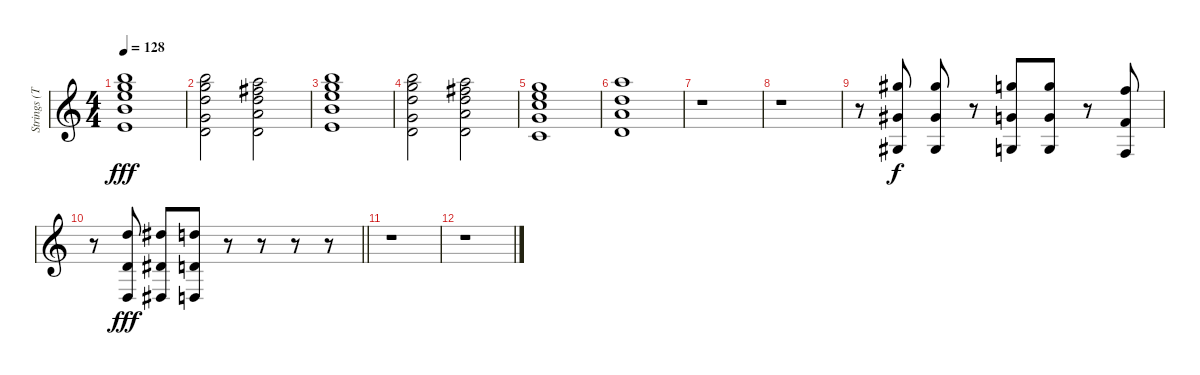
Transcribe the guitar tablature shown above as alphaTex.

\track ("Strings (Toumas)" "Strings (T") {instrument stringensemble1}
\staff {score}
\tuning (E4 B3 G3 D3 A2 E2) {hide}
\ts (4 4)
\tempo 128
\clef g2
\ks c
(0.1 17.2 28.3 29.4 26.5).1{dy fff} |
(19.1 20.2 19.3 17.4 17.5).2 (10.1 19.2 26.3 12.4 24.5).2 |
(0.1 17.2 28.3 29.4 26.5).1 |
(19.1 20.2 19.3 17.4 17.5).2 (10.1 19.2 26.3 12.4 24.5).2 |
(8.1 17.2 24.3 10.4 22.5).1 |
(5.1 3.2 26.3 29.5).1 |
r.1 |
r.1 |
r.8 (4.1 21.2 1.3).8{dy f} (4.1 21.2 1.3).8 r.8 (3.1 20.2 0.3).8 (3.1 20.2 0.3).8 r.8 (1.1 18.2 3.4).8 |
\barLineRight lightlight
r.8 (10.1 3.2 0.4).8{dy fff} (11.1 4.2 1.4).8 (10.1 3.2 0.4).8 r.8 r.8 r.8 r.8 |
r.1 |
r.1
